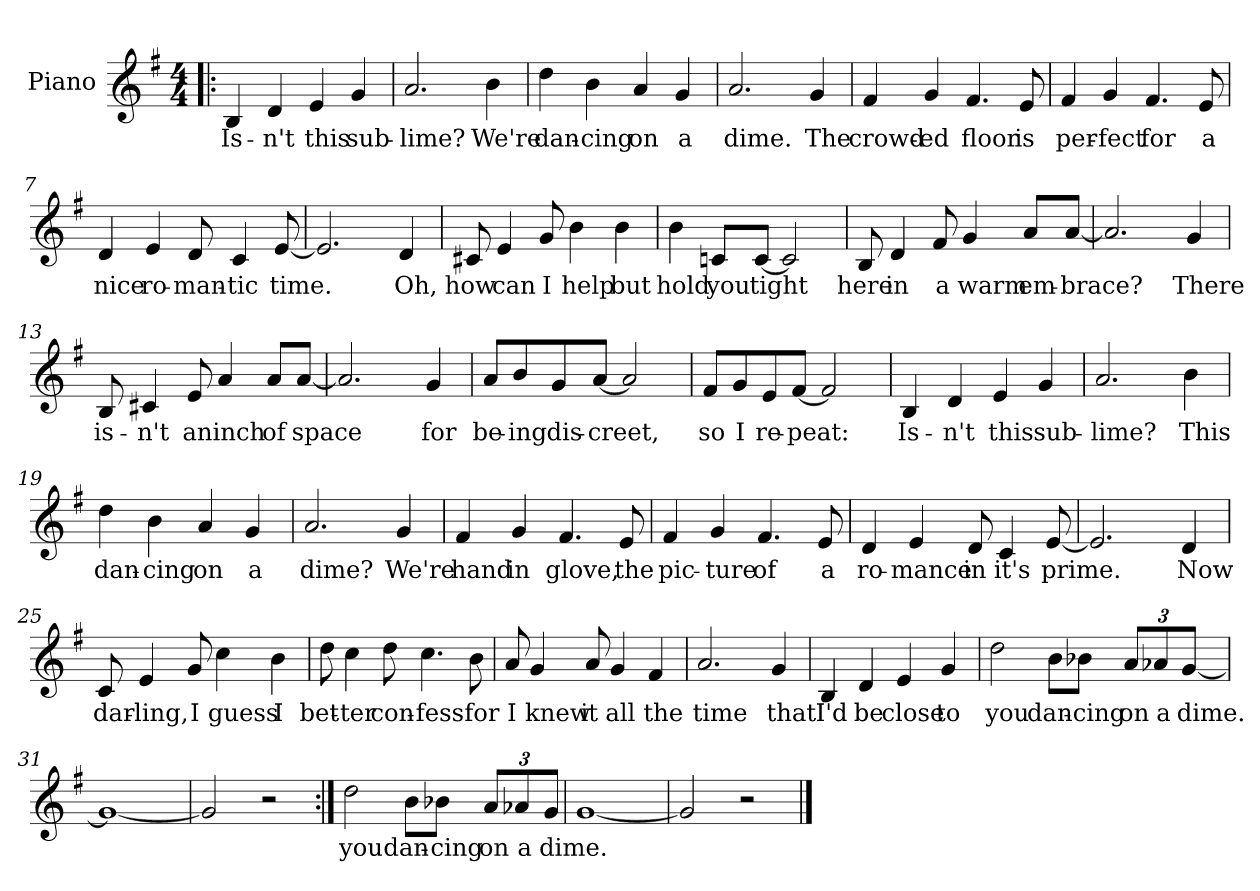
**kern	**text
*part1	*part1
*staff1	*staff1
*I"Piano	*
*I'Pno.	*
*clefG2	*
*k[f#]	*
*G:	*
*M4/4	*
=1!|:	=1!|:
4B/	Is-
4d/	-n't
4e/	this
4g/	sub-
=2	=2
2.a/	-lime?
4b\	We're
=3	=3
4dd\	dan-
4b\	-cing
4a/	on
4g/	a
=4	=4
2.a/	dime.
4g/	The
=5	=5
4f#/	crowd-
4g/	-ed
4.f#/	floor
8e/	is
!!LO:LB:g=z
=6	=6
4f#/	per-
4g/	-fect
4.f#/	for
8e/	a
=7	=7
4d/	nice
4e/	ro-
8d/	-man-
4c/	-tic
[8e/	time.
=8	=8
2.e/]	.
4d/	Oh,
=9	=9
8c#X/	how
4e/	can
8g/	I
4b\	help
4b\	but
!!LO:LB:g=z
=10	=10
4b\	hold
8cn/L	you
[8c/J	tight
2c/]	.
=11	=11
8B/	here
4d/	in
8f#/	a
4g/	warm
8a/L	em-
[8a/J	-brace?
=12	=12
2.a/]	.
4g/	There
=13	=13
8B/	is-
4c#X/	-n't
8e/	an
4a/	inch
8a/L	of
[8a/J	space
!!LO:LB:g=z
=14	=14
2.a/]	.
4g/	for
=15	=15
8a/L	be-
8b/	-ing
8g/	dis-
[8a/J	-creet,
2a/]	.
=16	=16
8f#/L	so
8g/	I
8e/	re-
[8f#/J	-peat:
2f#/]	.
=17	=17
4B/	Is-
4d/	-n't
4e/	this
4g/	sub-
=18	=18
2.a/	-lime?
4b\	This
!!LO:LB:g=z
=19	=19
4dd\	dan-
4b\	-cing
4a/	on
4g/	a
=20	=20
2.a/	dime?
4g/	We're
=21	=21
4f#/	hand
4g/	in
4.f#/	glove,
8e/	the
=22	=22
4f#/	pic-
4g/	-ture
4.f#/	of
8e/	a
!!LO:LB:g=z
=23	=23
4d/	ro-
4e/	-mance
8d/	in
4c/	it's
[8e/	prime.
=24	=24
2.e/]	.
4d/	Now
=25	=25
8c/	dar-
4e/	-ling,
8g/	I
4cc\	guess
4b\	I
!!LO:LB:g=z
=26	=26
8dd\	bet-
4cc\	-ter
8dd\	con-
4.cc\	-fess
8b\	for
=27	=27
8a/	I
4g/	knew
8a/	it
4g/	all
4f#/	the
=28	=28
2.a/	time
4g/	that
=29	=29
4B/	I'd
4d/	be
4e/	close
4g/	to
!!LO:LB:g=z
=30	=30
2dd\	you
8b\L	dan-
8b-X\J	-cing
*Xbrackettup	*
12a/L	on
12a-X/	a
[12g/J	dime.
=31	=31
1g_	.
=32	=32
2g/]	.
2r	.
=33:|!	=33:|!
2dd\	you
8b\L	dan-
8b-X\J	-cing
12a/L	on
12a-X/	a
12g/J	dime.
=34	=34
[1g	.
=35	=35
2g/]	.
2r	.
==	==
*-	*-
